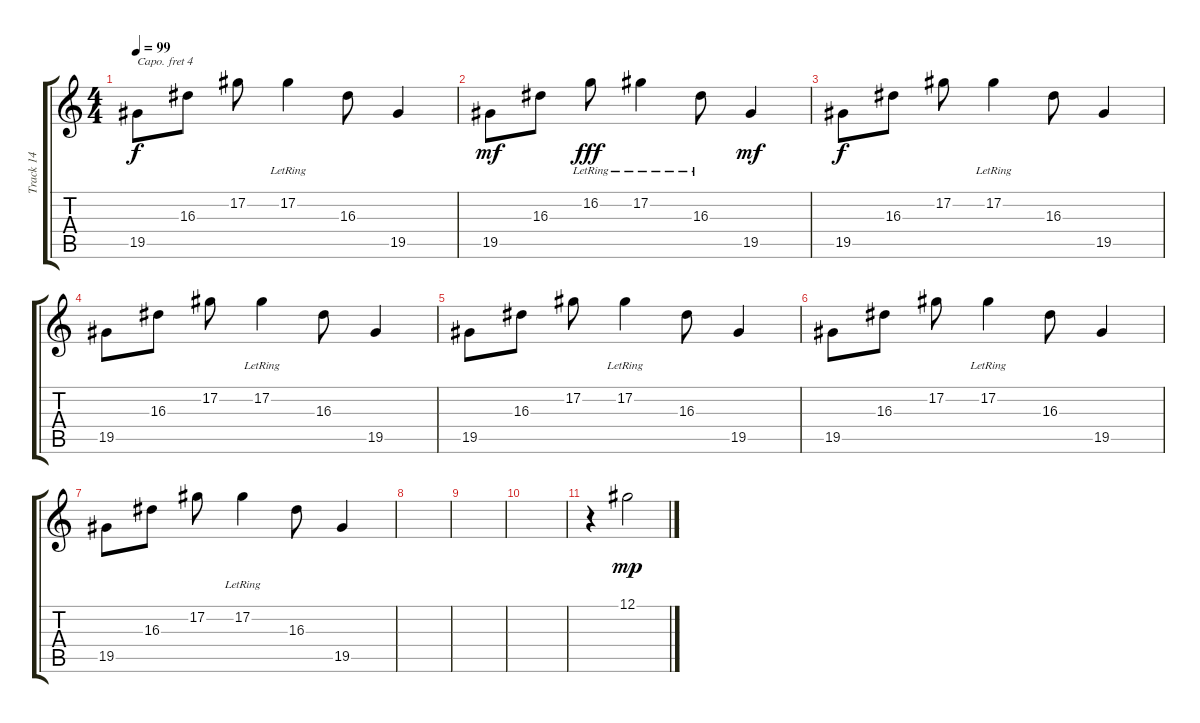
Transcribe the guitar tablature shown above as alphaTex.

\track ("Track 14" "Track 14") {instrument pad1newage}
\staff {score tabs}
\capo 4
\tuning (E4 B3 G3 D3 A2 E2) {hide}
\ts (4 4)
\tempo 99
\clef g2
\ks c
19.5.8{dy f} 16.3.8 17.2.8 17.2{lr}.4 16.3.8 19.5.4 |
19.5.8{dy mf} 16.3.8 16.2{lr}.8{dy fff} 17.2{lr}.4 16.3{lr}.8 19.5.4{dy mf} |
19.5.8{dy f} 16.3.8 17.2.8 17.2{lr}.4 16.3.8 19.5.4 |
19.5.8 16.3.8 17.2.8 17.2{lr}.4 16.3.8 19.5.4 |
19.5.8 16.3.8 17.2.8 17.2{lr}.4 16.3.8 19.5.4 |
19.5.8 16.3.8 17.2.8 17.2{lr}.4 16.3.8 19.5.4 |
19.5.8 16.3.8 17.2.8 17.2{lr}.4 16.3.8 19.5.4 |
|
|
|
r.4 12.1.2{dy mp}
